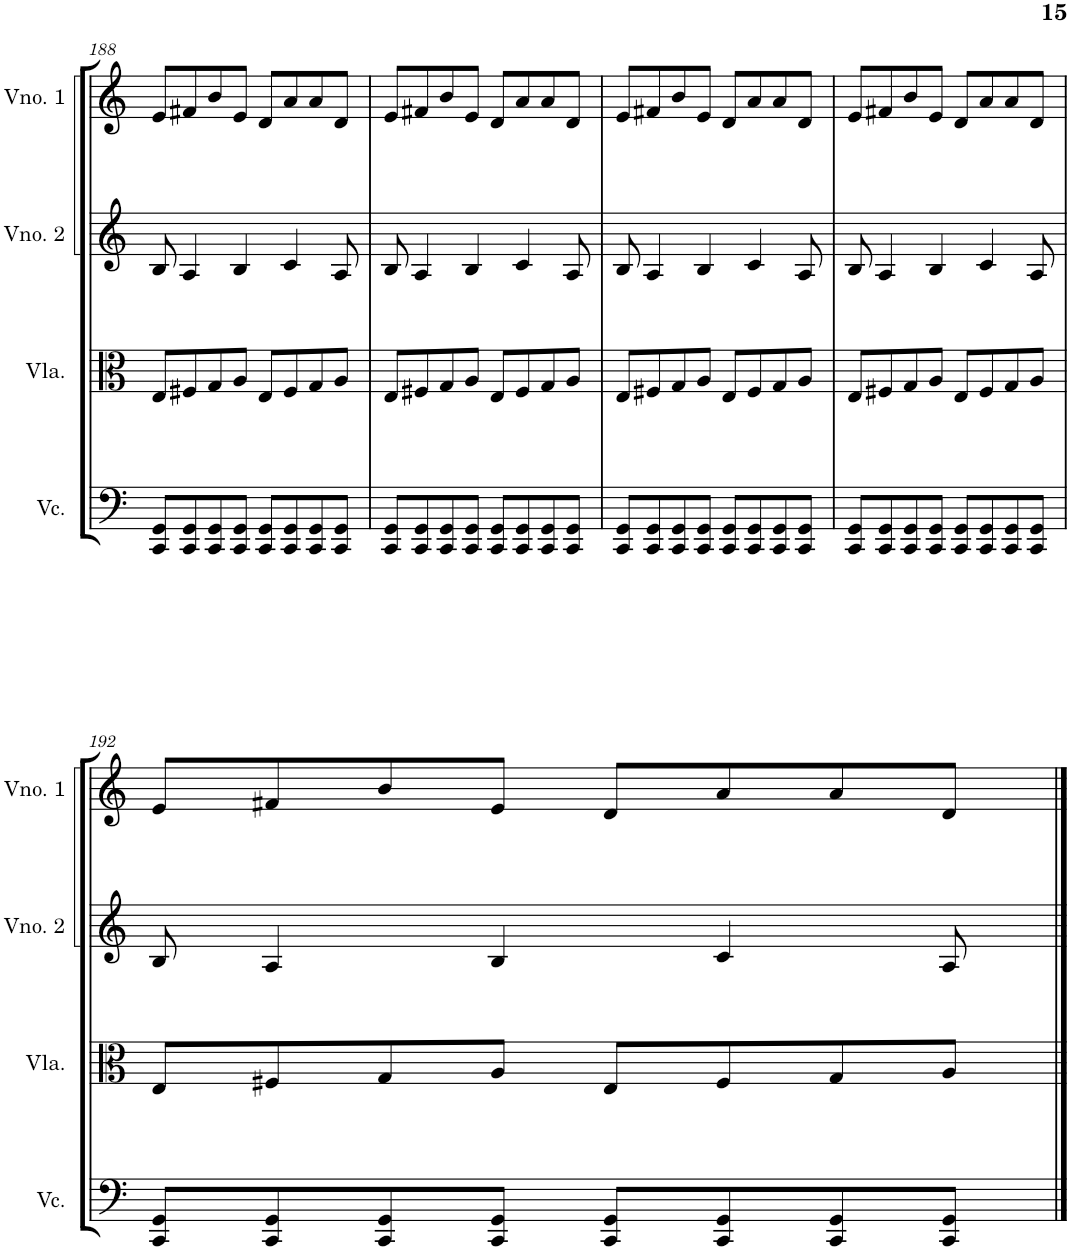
**kern	**kern	**kern	**kern
*part4	*part3	*part2	*part1
*staff4	*staff3	*staff2	*staff1
*I"Violoncelo	*I"Viola	*I"Violino 2	*I"Violino 1
*I'Vc.	*I'Vla.	*I'Vno. 2	*I'Vno. 1
!!LO:PB:g=z
*clefF4	*clefC3	*clefG2	*clefG2
*k[]	*k[]	*k[]	*k[]
*M4/4	*M4/4	*M4/4	*M4/4
=188	=188	=188	=188
8CC/ 8GG/L	8E/L	8B/	8e/L
8CC/ 8GG/	8F#X/	4A/	8f#X/
8CC/ 8GG/	8G/	.	8b/
8CC/ 8GG/J	8A/J	4B/	8e/J
8CC/ 8GG/L	8E/L	.	8d/L
8CC/ 8GG/	8F#/	4c/	8a/
8CC/ 8GG/	8G/	.	8a/
8CC/ 8GG/J	8A/J	8A/	8d/J
=189	=189	=189	=189
8CC/ 8GG/L	8E/L	8B/	8e/L
8CC/ 8GG/	8F#X/	4A/	8f#X/
8CC/ 8GG/	8G/	.	8b/
8CC/ 8GG/J	8A/J	4B/	8e/J
8CC/ 8GG/L	8E/L	.	8d/L
8CC/ 8GG/	8F#/	4c/	8a/
8CC/ 8GG/	8G/	.	8a/
8CC/ 8GG/J	8A/J	8A/	8d/J
=190	=190	=190	=190
8CC/ 8GG/L	8E/L	8B/	8e/L
8CC/ 8GG/	8F#X/	4A/	8f#X/
8CC/ 8GG/	8G/	.	8b/
8CC/ 8GG/J	8A/J	4B/	8e/J
8CC/ 8GG/L	8E/L	.	8d/L
8CC/ 8GG/	8F#/	4c/	8a/
8CC/ 8GG/	8G/	.	8a/
8CC/ 8GG/J	8A/J	8A/	8d/J
=191	=191	=191	=191
8CC/ 8GG/L	8E/L	8B/	8e/L
8CC/ 8GG/	8F#X/	4A/	8f#X/
8CC/ 8GG/	8G/	.	8b/
8CC/ 8GG/J	8A/J	4B/	8e/J
8CC/ 8GG/L	8E/L	.	8d/L
8CC/ 8GG/	8F#/	4c/	8a/
8CC/ 8GG/	8G/	.	8a/
8CC/ 8GG/J	8A/J	8A/	8d/J
!!LO:LB:g=z
=192	=192	=192	=192
8CC/ 8GG/L	8E/L	8B/	8e/L
8CC/ 8GG/	8F#X/	4A/	8f#X/
8CC/ 8GG/	8G/	.	8b/
8CC/ 8GG/J	8A/J	4B/	8e/J
8CC/ 8GG/L	8E/L	.	8d/L
8CC/ 8GG/	8F#/	4c/	8a/
8CC/ 8GG/	8G/	.	8a/
8CC/ 8GG/J	8A/J	8A/	8d/J
==	==	==	==
*-	*-	*-	*-
